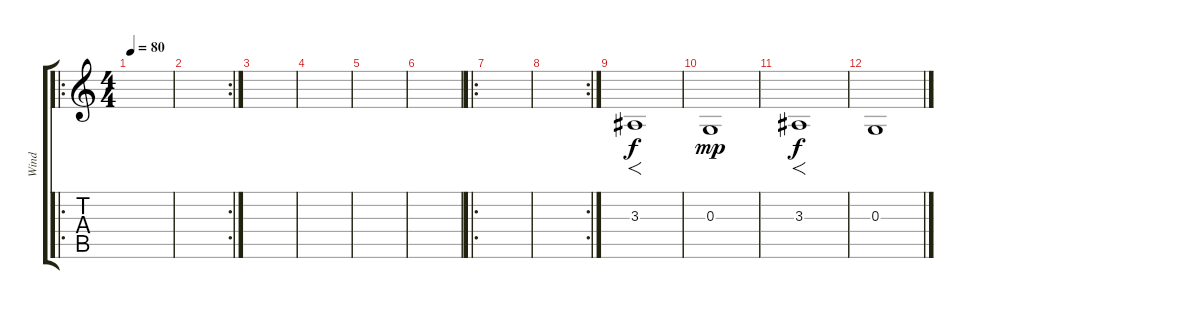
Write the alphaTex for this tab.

\track ("Wind" "Wind") {instrument seashore}
\staff {score tabs}
\tuning (E4 B3 G3 D3 A2 E2) {hide}
\ro
\ts (4 4)
\tempo 80
\clef g2
\ks c
|
\rc 2
|
|
|
|
|
\ro
|
\rc 2
|
3.3.1{f} |
0.3.1{dy mp} |
3.3.1{f dy f} |
0.3.1
